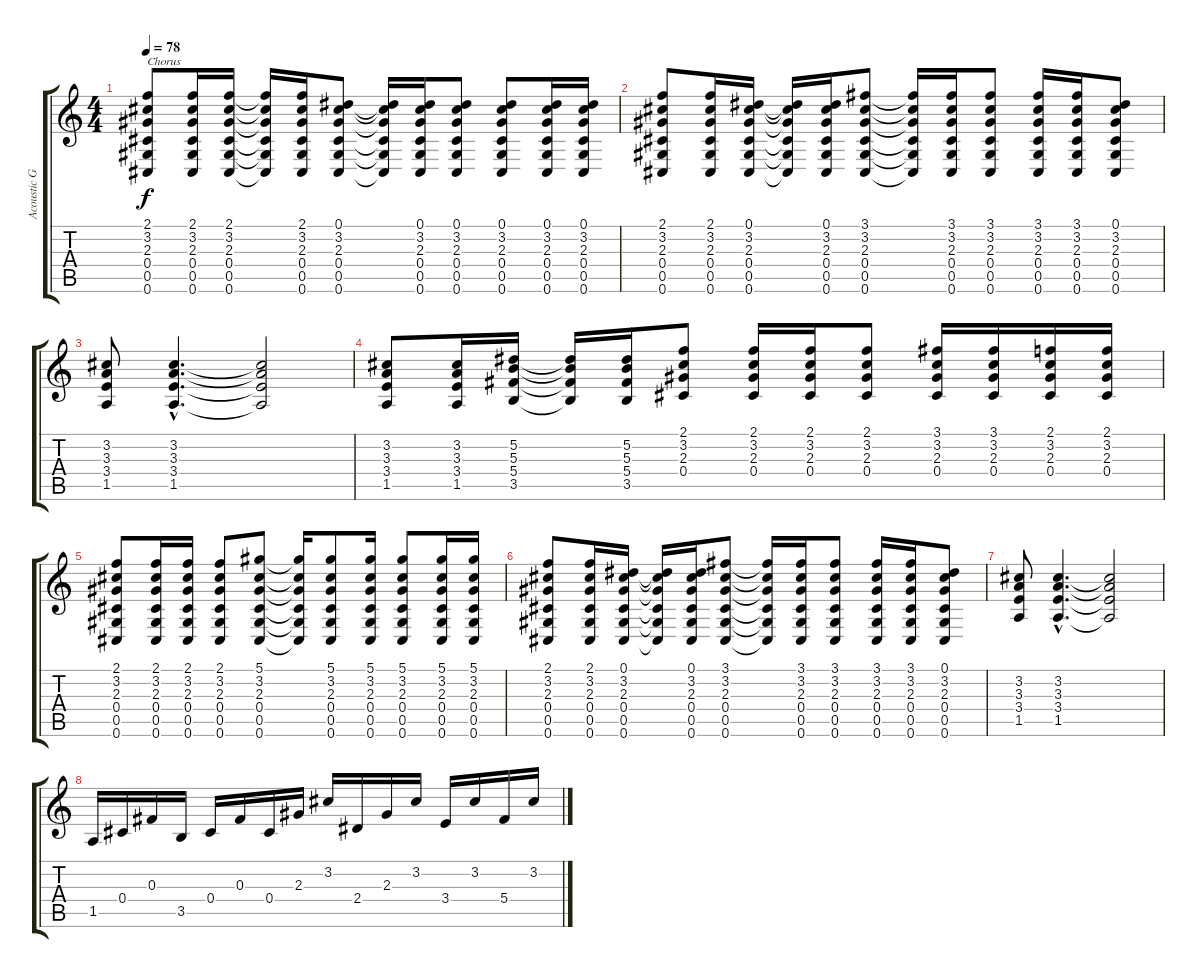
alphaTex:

\track ("Acoustic Guitar 2" "Acoustic G") {instrument acousticguitarsteel}
\staff {score tabs}
\tuning (Eb4 Bb3 Gb3 Db3 Ab2 Db2) {hide}
\ts (4 4)
\tempo 78
\clef g2
\ks c
(2.1 3.2 2.3 0.4 0.5 0.6).8{txt "Chorus" dy f} (2.1 3.2 2.3 0.4 0.5 0.6).16 (2.1 3.2 2.3 0.4 0.5 0.6).16 (2.1{t} 3.2{t} 2.3{t} 0.4{t} 0.5{t} 0.6{t}).16 (2.1 3.2 2.3 0.4 0.5 0.6).16 (0.1 3.2 2.3 0.4 0.5 0.6).8 (0.1{t} 3.2{t} 2.3{t} 0.4{t} 0.5{t} 0.6{t}).16 (0.1 3.2 2.3 0.4 0.5 0.6).16 (0.1 3.2 2.3 0.4 0.5 0.6).8 (0.1 3.2 2.3 0.4 0.5 0.6).8 (0.1 3.2 2.3 0.4 0.5 0.6).16 (0.1 3.2 2.3 0.4 0.5 0.6).16 |
(2.1 3.2 2.3 0.4 0.5 0.6).8 (2.1 3.2 2.3 0.4 0.5 0.6).16 (0.1 3.2 2.3 0.4 0.5 0.6).16 (0.1{t} 3.2{t} 2.3{t} 0.4{t} 0.5{t} 0.6{t}).16 (0.1 3.2 2.3 0.4 0.5 0.6).16 (3.1 3.2 2.3 0.4 0.5 0.6).8 (3.1{t} 3.2{t} 2.3{t} 0.4{t} 0.5{t} 0.6{t}).16 (3.1 3.2 2.3 0.4 0.5 0.6).16 (3.1 3.2 2.3 0.4 0.5 0.6).8 (3.1 3.2 2.3 0.4 0.5 0.6).16 (3.1 3.2 2.3 0.4 0.5 0.6).16 (0.1 3.2 2.3 0.4 0.5 0.6).8 |
(3.2 3.3 3.4 1.5).8 (3.2{hac} 3.3{hac} 3.4{hac} 1.5{hac}).4{d} (3.2{t} 3.3{t} 3.4{t} 1.5{t}).2 |
(3.2 3.3 3.4 1.5).8 (3.2 3.3 3.4 1.5).16 (5.2 5.3 5.4 3.5).16 (5.2{t} 5.3{t} 5.4{t} 3.5{t}).16 (5.2 5.3 5.4 3.5).16 (2.1 3.2 2.3 0.4).8 (2.1 3.2 2.3 0.4).16 (2.1 3.2 2.3 0.4).16 (2.1 3.2 2.3 0.4).8 (3.1 3.2 2.3 0.4).16 (3.1 3.2 2.3 0.4).16 (2.1 3.2 2.3 0.4).16 (2.1 3.2 2.3 0.4).16 |
(2.1 3.2 2.3 0.4 0.5 0.6).8 (2.1 3.2 2.3 0.4 0.5 0.6).16 (2.1 3.2 2.3 0.4 0.5 0.6).16 (2.1 3.2 2.3 0.4 0.5 0.6).8 (5.1 3.2 2.3 0.4 0.5 0.6).8 (5.1{t} 3.2{t} 2.3{t} 0.4{t} 0.5{t} 0.6{t}).16 (5.1 3.2 2.3 0.4 0.5 0.6).8 (5.1 3.2 2.3 0.4 0.5 0.6).16 (5.1 3.2 2.3 0.4 0.5 0.6).8 (5.1 3.2 2.3 0.4 0.5 0.6).16 (5.1 3.2 2.3 0.4 0.5 0.6).16 |
(2.1 3.2 2.3 0.4 0.5 0.6).8 (2.1 3.2 2.3 0.4 0.5 0.6).16 (0.1 3.2 2.3 0.4 0.5 0.6).16 (0.1{t} 3.2{t} 2.3{t} 0.4{t} 0.5{t} 0.6{t}).16 (0.1 3.2 2.3 0.4 0.5 0.6).16 (3.1 3.2 2.3 0.4 0.5 0.6).8 (3.1{t} 3.2{t} 2.3{t} 0.4{t} 0.5{t} 0.6{t}).16 (3.1 3.2 2.3 0.4 0.5 0.6).16 (3.1 3.2 2.3 0.4 0.5 0.6).8 (3.1 3.2 2.3 0.4 0.5 0.6).16 (3.1 3.2 2.3 0.4 0.5 0.6).16 (0.1 3.2 2.3 0.4 0.5 0.6).8 |
(3.2 3.3 3.4 1.5).8 (3.2{hac} 3.3{hac} 3.4{hac} 1.5{hac}).4{d} (3.2{t} 3.3{t} 3.4{t} 1.5{t}).2 |
1.5.16 0.4.16 0.3.16 3.5.16 0.4.16 0.3.16 0.4.16 2.3.16 3.2.16 2.4.16 2.3.16 3.2.16 3.4.16 3.2.16 5.4.16 3.2.16
